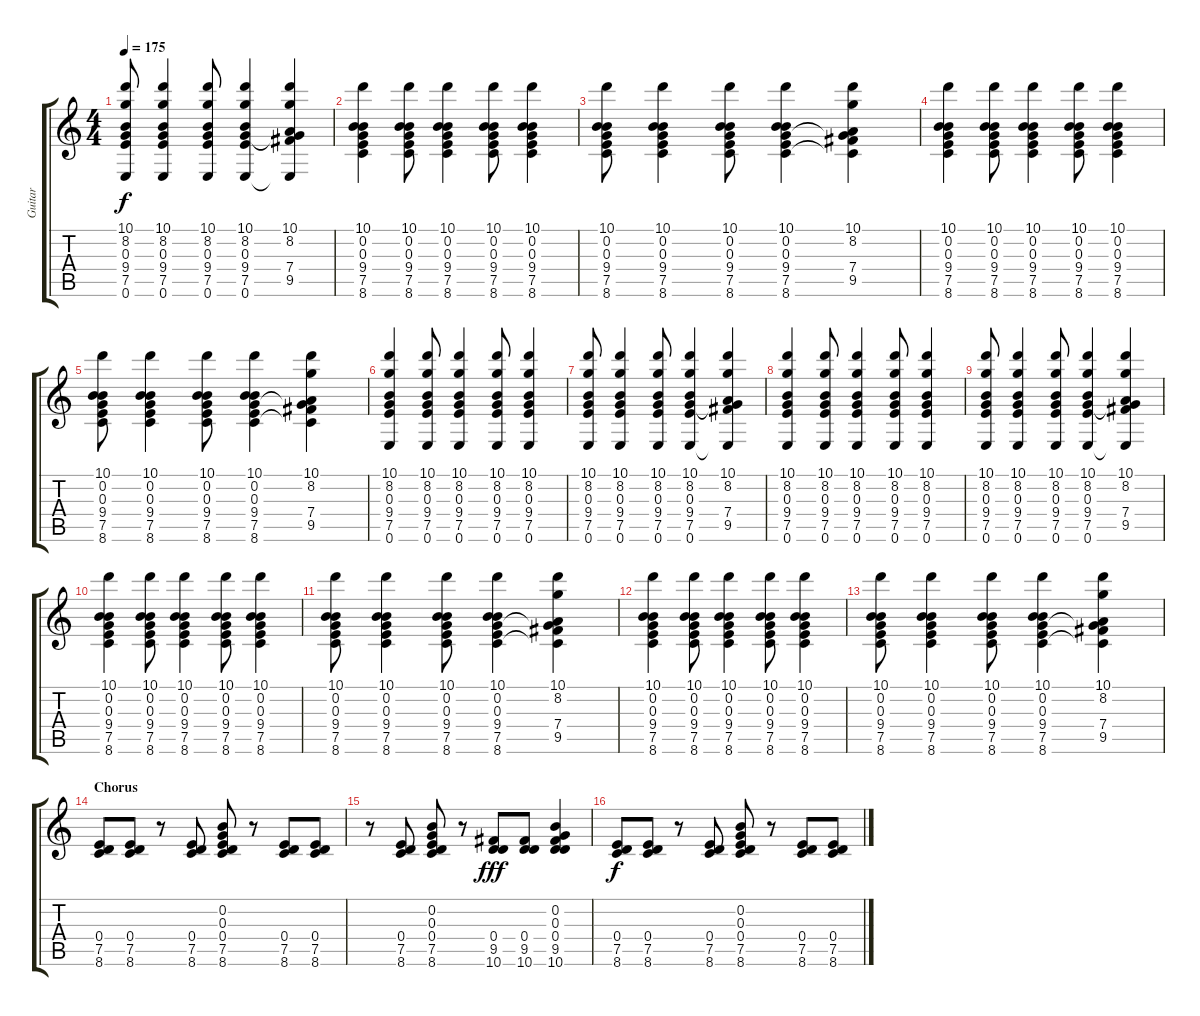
\track ("Guitar" "Guitar") {mute instrument acousticguitarsteel}
\staff {score tabs}
\tuning (E4 B3 G3 D3 A2 E2) {hide}
\ts (4 4)
\tempo 175
\clef g2
\ks c
(10.1 8.2 0.3 9.4 7.5 0.6).8{dy f} (10.1 8.2 0.3 9.4 7.5 0.6).4 (10.1 8.2 0.3 9.4 7.5 0.6).8 (10.1 8.2 0.3 9.4 7.5 0.6).4 (10.1 8.2 0.3{t} 7.4 9.5 0.6{t}).4 |
(10.1 0.2 0.3 9.4 7.5 8.6).4 (10.1 0.2 0.3 9.4 7.5 8.6).8 (10.1 0.2 0.3 9.4 7.5 8.6).4 (10.1 0.2 0.3 9.4 7.5 8.6).8 (10.1 0.2 0.3 9.4 7.5 8.6).4 |
(10.1 0.2 0.3 9.4 7.5 8.6).8 (10.1 0.2 0.3 9.4 7.5 8.6).4 (10.1 0.2 0.3 9.4 7.5 8.6).8 (10.1 0.2 0.3 9.4 7.5 8.6).4 (10.1 8.2 0.3{t} 7.4 9.5 8.6{t}).4 |
(10.1 0.2 0.3 9.4 7.5 8.6).4 (10.1 0.2 0.3 9.4 7.5 8.6).8 (10.1 0.2 0.3 9.4 7.5 8.6).4 (10.1 0.2 0.3 9.4 7.5 8.6).8 (10.1 0.2 0.3 9.4 7.5 8.6).4 |
(10.1 0.2 0.3 9.4 7.5 8.6).8 (10.1 0.2 0.3 9.4 7.5 8.6).4 (10.1 0.2 0.3 9.4 7.5 8.6).8 (10.1 0.2 0.3 9.4 7.5 8.6).4 (10.1 8.2 0.3{t} 7.4 9.5 8.6{t}).4 |
(10.1 8.2 0.3 9.4 7.5 0.6).4 (10.1 8.2 0.3 9.4 7.5 0.6).8 (10.1 8.2 0.3 9.4 7.5 0.6).4 (10.1 8.2 0.3 9.4 7.5 0.6).8 (10.1 8.2 0.3 9.4 7.5 0.6).4 |
(10.1 8.2 0.3 9.4 7.5 0.6).8 (10.1 8.2 0.3 9.4 7.5 0.6).4 (10.1 8.2 0.3 9.4 7.5 0.6).8 (10.1 8.2 0.3 9.4 7.5 0.6).4 (10.1 8.2 0.3{t} 7.4 9.5 0.6{t}).4 |
(10.1 8.2 0.3 9.4 7.5 0.6).4 (10.1 8.2 0.3 9.4 7.5 0.6).8 (10.1 8.2 0.3 9.4 7.5 0.6).4 (10.1 8.2 0.3 9.4 7.5 0.6).8 (10.1 8.2 0.3 9.4 7.5 0.6).4 |
(10.1 8.2 0.3 9.4 7.5 0.6).8 (10.1 8.2 0.3 9.4 7.5 0.6).4 (10.1 8.2 0.3 9.4 7.5 0.6).8 (10.1 8.2 0.3 9.4 7.5 0.6).4 (10.1 8.2 0.3{t} 7.4 9.5 0.6{t}).4 |
(10.1 0.2 0.3 9.4 7.5 8.6).4 (10.1 0.2 0.3 9.4 7.5 8.6).8 (10.1 0.2 0.3 9.4 7.5 8.6).4 (10.1 0.2 0.3 9.4 7.5 8.6).8 (10.1 0.2 0.3 9.4 7.5 8.6).4 |
(10.1 0.2 0.3 9.4 7.5 8.6).8 (10.1 0.2 0.3 9.4 7.5 8.6).4 (10.1 0.2 0.3 9.4 7.5 8.6).8 (10.1 0.2 0.3 9.4 7.5 8.6).4 (10.1 8.2 0.3{t} 7.4 9.5 8.6{t}).4 |
(10.1 0.2 0.3 9.4 7.5 8.6).4 (10.1 0.2 0.3 9.4 7.5 8.6).8 (10.1 0.2 0.3 9.4 7.5 8.6).4 (10.1 0.2 0.3 9.4 7.5 8.6).8 (10.1 0.2 0.3 9.4 7.5 8.6).4 |
(10.1 0.2 0.3 9.4 7.5 8.6).8 (10.1 0.2 0.3 9.4 7.5 8.6).4 (10.1 0.2 0.3 9.4 7.5 8.6).8 (10.1 0.2 0.3 9.4 7.5 8.6).4 (10.1 8.2 0.3{t} 7.4 9.5 8.6{t}).4 |
\section ("" "Chorus")
(0.4 7.5 8.6).8{volume 10 instrument distortionguitar} (0.4 7.5 8.6).8 r.8 (0.4 7.5 8.6).8 (0.2 0.3 0.4 7.5 8.6).8 r.8 (0.4 7.5 8.6).8 (0.4 7.5 8.6).8 |
r.8 (0.4 7.5 8.6).8 (0.2 0.3 0.4 7.5 8.6).8 r.8 (0.4 9.5 10.6).8{dy fff} (0.4 9.5 10.6).8 (0.2 0.3 0.4 9.5 10.6).4 |
(0.4 7.5 8.6).8{dy f} (0.4 7.5 8.6).8 r.8 (0.4 7.5 8.6).8 (0.2 0.3 0.4 7.5 8.6).8 r.8 (0.4 7.5 8.6).8 (0.4 7.5 8.6).8
